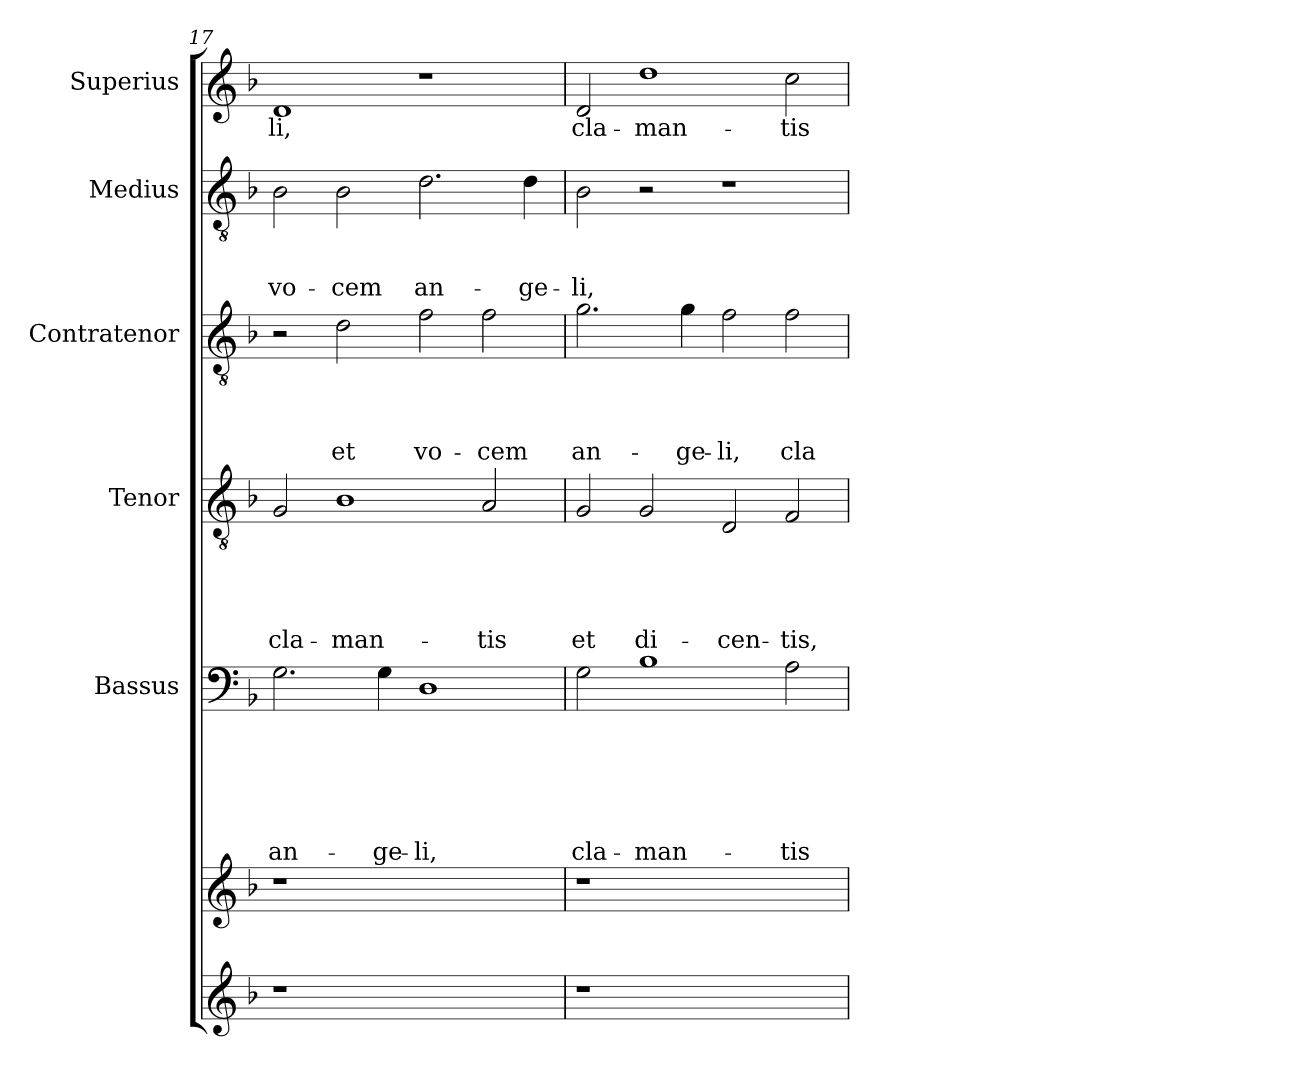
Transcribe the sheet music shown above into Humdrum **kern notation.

**kern	**kern	**kern	**text	**text	**text	**text	**text	**text	**kern	**text	**text	**text	**text	**text	**kern	**text	**text	**text	**text	**kern	**text	**text	**text	**kern	**text
*part7	*part6	*part5	*part5	*part5	*part5	*part5	*part5	*part5	*part4	*part4	*part4	*part4	*part4	*part4	*part3	*part3	*part3	*part3	*part3	*part2	*part2	*part2	*part2	*part1	*part1
*staff7	*staff6	*staff5	*staff5	*staff5	*staff5	*staff5	*staff5	*staff5	*staff4	*staff4	*staff4	*staff4	*staff4	*staff4	*staff3	*staff3	*staff3	*staff3	*staff3	*staff2	*staff2	*staff2	*staff2	*staff1	*staff1
*	*	*I"Bassus	*	*	*	*	*	*	*I"Tenor	*	*	*	*	*	*I"Contratenor	*	*	*	*	*I"Medius	*	*	*	*I"Superius	*
*clefG2	*clefG2	*clefF4	*	*	*	*	*	*	*clefGv2	*	*	*	*	*	*clefGv2	*	*	*	*	*clefGv2	*	*	*	*clefG2	*
*k[b-]	*k[b-]	*k[b-]	*	*	*	*	*	*	*k[b-]	*	*	*	*	*	*k[b-]	*	*	*	*	*k[b-]	*	*	*	*k[b-]	*
*F:	*F:	*F:	*	*	*	*	*	*	*F:	*	*	*	*	*	*F:	*	*	*	*	*F:	*	*	*	*F:	*
=17	=17	=17	=17	=17	=17	=17	=17	=17	=17	=17	=17	=17	=17	=17	=17	=17	=17	=17	=17	=17	=17	=17	=17	=17	=17
!	!	!	!	!	!	!	!	!LO:LY:b	!	!	!	!	!	!LO:LY:b	!	!	!	!	!	!	!	!	!LO:LY:b	!	!LO:LY:b
1r	1r	2.G\	.	.	.	.	.	an-	2G/	.	.	.	.	cla-	2r	.	.	.	.	2B-\	.	.	vo-	1d	-li,
!	!	!	!	!	!	!	!	!	!	!	!	!	!	!LO:LY:b	!	!	!	!	!LO:LY:b	!	!	!	!LO:LY:b	!	!
.	.	.	.	.	.	.	.	.	1B-	.	.	.	.	-man-	2d\	.	.	.	et	2B-\	.	.	-cem	.	.
!	!	!	!	!	!	!	!	!LO:LY:b	!	!	!	!	!	!	!	!	!	!	!	!	!	!	!	!	!
.	.	4G\	.	.	.	.	.	-ge-	.	.	.	.	.	.	.	.	.	.	.	.	.	.	.	.	.
!	!	!	!	!	!	!	!	!LO:LY:b	!	!	!	!	!	!	!	!	!	!	!LO:LY:b	!	!	!	!LO:LY:b	!	!
1ryy	1ryy	1D	.	.	.	.	.	-li,	.	.	.	.	.	.	2f\	.	.	.	vo-	2.d\	.	.	an-	1r	.
!	!	!	!	!	!	!	!	!	!	!	!	!	!	!LO:LY:b	!	!	!	!	!LO:LY:b	!	!	!	!	!	!
.	.	.	.	.	.	.	.	.	2A/	.	.	.	.	-tis	2f\	.	.	.	-cem	.	.	.	.	.	.
!	!	!	!	!	!	!	!	!	!	!	!	!	!	!	!	!	!	!	!	!	!	!	!LO:LY:b	!	!
.	.	.	.	.	.	.	.	.	.	.	.	.	.	.	.	.	.	.	.	4d\	.	.	-ge-	.	.
=18	=18	=18	=18	=18	=18	=18	=18	=18	=18	=18	=18	=18	=18	=18	=18	=18	=18	=18	=18	=18	=18	=18	=18	=18	=18
!	!	!	!	!	!	!	!	!LO:LY:b	!	!	!	!	!	!LO:LY:b	!	!	!	!	!LO:LY:b	!	!	!	!LO:LY:b	!	!LO:LY:b
1r	1r	2G\	.	.	.	.	.	cla-	2G/	.	.	.	.	et	2.g\	.	.	.	an-	2B-\	.	.	-li,	2d/	cla-
!	!	!	!	!	!	!	!	!LO:LY:b	!	!	!	!	!	!LO:LY:b	!	!	!	!	!	!	!	!	!	!	!LO:LY:b
.	.	1B-	.	.	.	.	.	-man-	2G/	.	.	.	.	di-	.	.	.	.	.	2r	.	.	.	1dd	-man-
!	!	!	!	!	!	!	!	!	!	!	!	!	!	!	!	!	!	!	!LO:LY:b	!	!	!	!	!	!
.	.	.	.	.	.	.	.	.	.	.	.	.	.	.	4g\	.	.	.	-ge-	.	.	.	.	.	.
!	!	!	!	!	!	!	!	!	!	!	!	!	!	!LO:LY:b	!	!	!	!	!LO:LY:b	!	!	!	!	!	!
1ryy	1ryy	.	.	.	.	.	.	.	2D/	.	.	.	.	-cen-	2f\	.	.	.	-li,	1r	.	.	.	.	.
!	!	!	!	!	!	!	!	!LO:LY:b	!	!	!	!	!	!LO:LY:b	!	!	!	!	!LO:LY:b	!	!	!	!	!	!LO:LY:b
.	.	2A\	.	.	.	.	.	-tis	2F/	.	.	.	.	-tis,	2f\	.	.	.	cla-	.	.	.	.	2cc\	-tis
=	=	=	=	=	=	=	=	=	=	=	=	=	=	=	=	=	=	=	=	=	=	=	=	=	=
*-	*-	*-	*-	*-	*-	*-	*-	*-	*-	*-	*-	*-	*-	*-	*-	*-	*-	*-	*-	*-	*-	*-	*-	*-	*-
